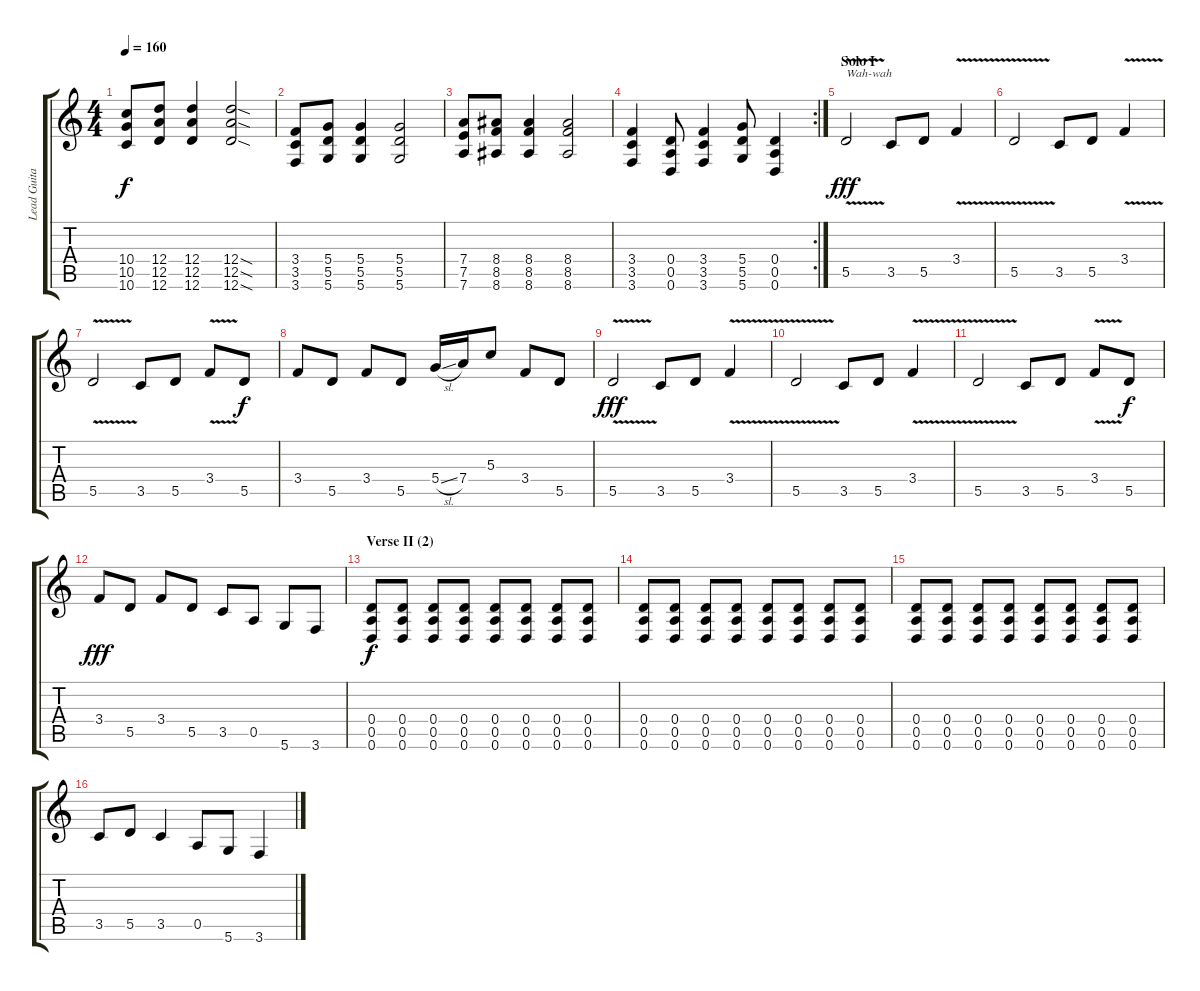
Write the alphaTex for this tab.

\track ("Lead Guitar" "Lead Guita") {instrument distortionguitar}
\staff {score tabs}
\tuning (E4 B3 G3 D3 A2 D2) {hide}
\ts (4 4)
\tempo 160
\clef g2
\ks c
(10.4 10.5 10.6).8{dy f} (12.4 12.5 12.6).8 (12.4 12.5 12.6).4 (12.4{sod} 12.5{sod} 12.6{sod}).2 |
(3.4 3.5 3.6).8 (5.4 5.5 5.6).8 (5.4 5.5 5.6).4 (5.4 5.5 5.6).2 |
(7.4 7.5 7.6).8 (8.4 8.5 8.6).8 (8.4 8.5 8.6).4 (8.4 8.5 8.6).2 |
\rc 2
(3.4 3.5 3.6).4 (0.4 0.5 0.6).8 (3.4 3.5 3.6).4 (5.4 5.5 5.6).8 (0.4 0.5 0.6).4 |
\section ("" "Solo I")
5.5{v}.2{txt "Wah-wah" dy fff volume 16} 3.5.8 5.5.8 3.4{v}.4 |
5.5{v}.2 3.5.8 5.5.8 3.4{v}.4 |
5.5{v}.2 3.5.8 5.5.8 3.4{v}.8 5.5.8{dy f} |
3.4.8 5.5.8 3.4.8 5.5.8 5.4{sl}.16 7.4.16 5.3.8 3.4.8 5.5.8 |
5.5{v}.2{dy fff} 3.5.8 5.5.8 3.4{v}.4 |
5.5{v}.2 3.5.8 5.5.8 3.4{v}.4 |
5.5{v}.2 3.5.8 5.5.8 3.4{v}.8 5.5.8{dy f} |
3.4.8{dy fff} 5.5.8 3.4.8 5.5.8 3.5.8 0.5.8 5.6.8 3.6.8 |
\section ("" "Verse II (2)")
(0.4 0.5 0.6).8{dy f volume 13} (0.4 0.5 0.6).8 (0.4 0.5 0.6).8 (0.4 0.5 0.6).8 (0.4 0.5 0.6).8 (0.4 0.5 0.6).8 (0.4 0.5 0.6).8 (0.4 0.5 0.6).8 |
(0.4 0.5 0.6).8 (0.4 0.5 0.6).8 (0.4 0.5 0.6).8 (0.4 0.5 0.6).8 (0.4 0.5 0.6).8 (0.4 0.5 0.6).8 (0.4 0.5 0.6).8 (0.4 0.5 0.6).8 |
(0.4 0.5 0.6).8 (0.4 0.5 0.6).8 (0.4 0.5 0.6).8 (0.4 0.5 0.6).8 (0.4 0.5 0.6).8 (0.4 0.5 0.6).8 (0.4 0.5 0.6).8 (0.4 0.5 0.6).8 |
3.5.8 5.5.8 3.5.4 0.5.8 5.6.8 3.6.4
